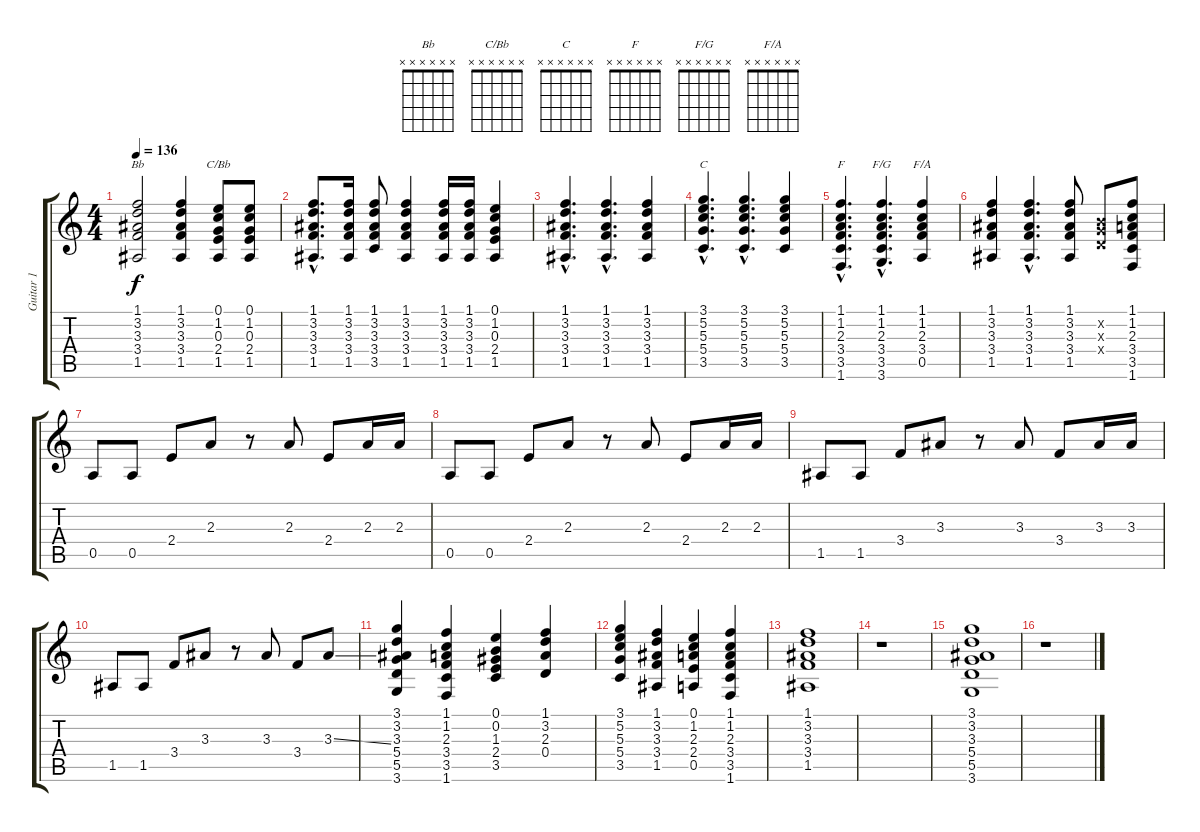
\track ("Guitar 1" "Guitar 1") {instrument acousticguitarsteel}
\staff {score tabs}
\tuning (E4 B3 G3 D3 A2 E2) {hide}
\chord ("Bb" x x x x x x) {firstfret 0}
\chord ("C/Bb" x x x x x x) {firstfret 0}
\chord ("C" x x x x x x) {firstfret 0}
\chord ("F" x x x x x x) {firstfret 0}
\chord ("F/G" x x x x x x) {firstfret 0}
\chord ("F/A" x x x x x x) {firstfret 0}
\ts (4 4)
\tempo 136
\clef g2
\ks c
(1.1 3.2 3.3 3.4 1.5).2{ch "Bb" dy f} (1.1 3.2 3.3 3.4 1.5).4 (0.1 1.2 0.3 2.4 1.5).8{ch "C/Bb"} (0.1 1.2 0.3 2.4 1.5).8 |
(1.1{hac} 3.2{hac} 3.3{hac} 3.4{hac} 1.5{hac}).8{d} (1.1 3.2 3.3 3.4 1.5).16 (1.1 3.2 3.3 3.4 3.5).8 (1.1 3.2 3.3 3.4 1.5).4 (1.1 3.2 3.3 3.4 1.5).16 (1.1 3.2 3.3 3.4 1.5).16 (0.1 1.2 0.3 2.4 1.5).4 |
(1.1{hac} 3.2{hac} 3.3{hac} 3.4{hac} 1.5{hac}).4{d} (1.1{hac} 3.2{hac} 3.3{hac} 3.4{hac} 1.5{hac}).4{d} (1.1 3.2 3.3 3.4 1.5).4 |
(3.1{hac} 5.2{hac} 5.3{hac} 5.4{hac} 3.5{hac}).4{d ch "C"} (3.1{hac} 5.2{hac} 5.3{hac} 5.4{hac} 3.5{hac}).4{d} (3.1 5.2 5.3 5.4 3.5).4 |
(1.1{hac} 1.2{hac} 2.3{hac} 3.4{hac} 3.5{hac} 1.6{hac}).4{d ch "F"} (1.1{hac} 1.2{hac} 2.3{hac} 3.4{hac} 3.5{hac} 3.6{hac}).4{d ch "F/G"} (1.1 1.2 2.3 3.4 0.5).4{ch "F/A"} |
(1.1 3.2 3.3 3.4 1.5).4 (1.1{hac} 3.2{hac} 3.3{hac} 3.4{hac} 1.5{hac}).4{d} (1.1 3.2 3.3 3.4 1.5).8 (0.2{x} 0.3{x} 0.4{x}).8 (1.1 1.2 2.3 3.4 3.5 1.6).8 |
0.5.8 0.5.8 2.4.8 2.3.8 r.8 2.3.8 2.4.8 2.3.16 2.3.16 |
0.5.8 0.5.8 2.4.8 2.3.8 r.8 2.3.8 2.4.8 2.3.16 2.3.16 |
1.5.8 1.5.8 3.4.8 3.3.8 r.8 3.3.8 3.4.8 3.3.16 3.3.16 |
1.5.8 1.5.8 3.4.8 3.3.8 r.8 3.3.8 3.4.8 3.3{ss}.8 |
(3.1 3.2 3.3 5.4 5.5 3.6).4 (1.1 1.2 2.3 3.4 3.5 1.6).4 (0.1 0.2 1.3 2.4 3.5).4 (1.1 3.2 2.3 0.4).4 |
(3.1 5.2 5.3 5.4 3.5).4 (1.1 3.2 3.3 3.4 1.5).4 (0.1 1.2 2.3 2.4 0.5).4 (1.1 1.2 2.3 3.4 3.5 1.6).4 |
(1.1 3.2 3.3 3.4 1.5).1 |
r.1 |
(3.1 3.2 3.3 5.4 5.5 3.6).1 |
r.1
